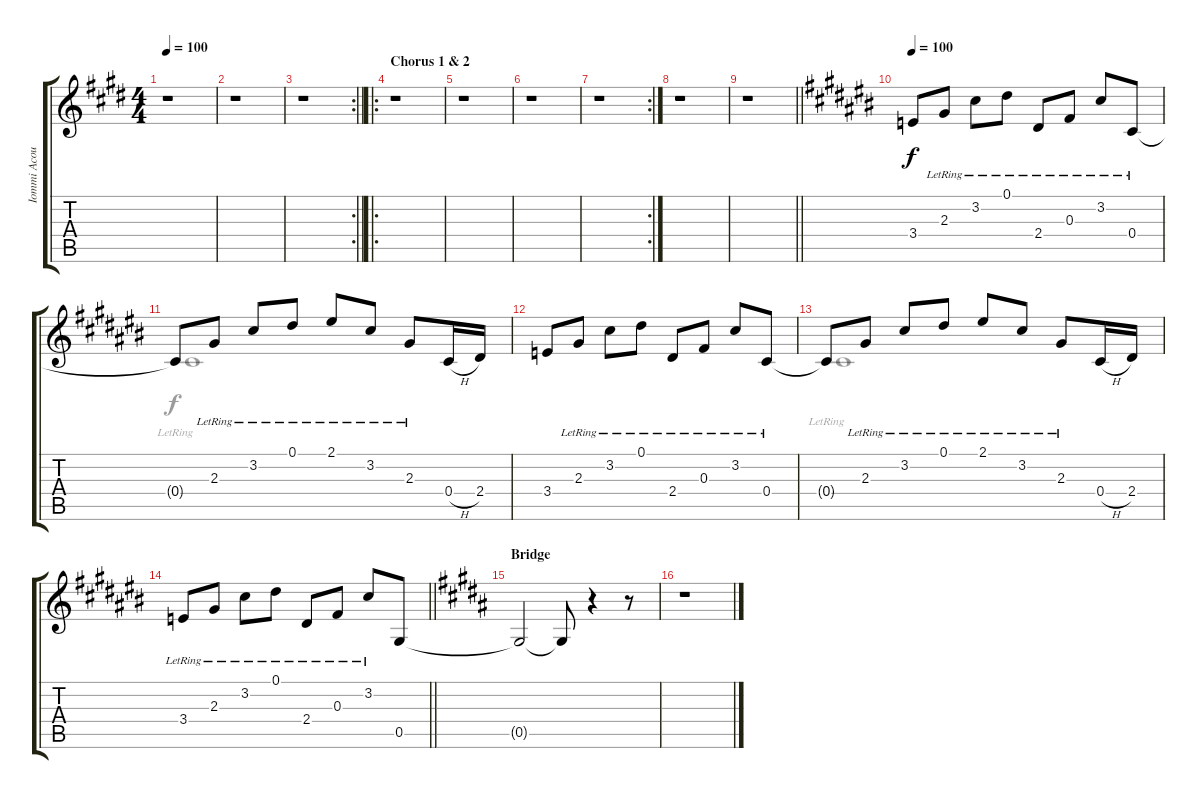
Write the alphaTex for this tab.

\track ("Iommi Acoustic" "Iommi Acou") {instrument acousticguitarsteel}
\staff {score tabs}
\tuning (Eb4 Bb3 Gb3 Db3 Ab2 Eb2) {hide}
\voice
\ts (4 4)
\tempo 100
\clef g2
\ks e
r.1{dy f} |
r.1 |
\rc 2
\barLineRight lightlight
r.1 |
\ro
\section ("" "Chorus 1 & 2")
r.1 |
r.1 |
r.1 |
\rc 2
r.1 |
r.1 |
\barLineRight lightlight
r.1 |
\tempo 100
\ks c#
3.4.8 2.3{lr}.8 3.2{lr}.8 0.1{lr}.8 2.4{lr}.8 0.3{lr}.8 3.2{lr}.8 0.4{lr}.8 |
\ks a#minor
0.4{t}.8 2.3{lr}.8 3.2{lr}.8 0.1{lr}.8 2.1{lr}.8 3.2{lr}.8 2.3{lr}.8 0.4{h}.16 2.4.16 |
\ks c#
3.4.8 2.3{lr}.8 3.2{lr}.8 0.1{lr}.8 2.4{lr}.8 0.3{lr}.8 3.2{lr}.8 0.4{lr}.8 |
\ks a#minor
0.4{t}.8 2.3{lr}.8 3.2{lr}.8 0.1{lr}.8 2.1{lr}.8 3.2{lr}.8 2.3{lr}.8 0.4{h}.16 2.4.16 |
\barLineRight lightlight
\ks c#
3.4{lr}.8 2.3{lr}.8 3.2{lr}.8 0.1{lr}.8 2.4{lr}.8 0.3{lr}.8 3.2{lr}.8 0.5.8 |
\section ("" "Bridge")
\ks b
0.5{t}.2 0.5{t}.8 r.4 r.8 |
r.1
\voice
\clef g2
\ottava regular
\simile none
\ks e
|
|
\barLineRight lightlight
|
|
|
|
|
|
\barLineRight lightlight
|
\ks c#
|
\ks a#minor
0.4{lr}.1 |
\ks c#
|
\ks a#minor
0.4{lr}.1 |
\barLineRight lightlight
\ks c#
|
\ks b
|
